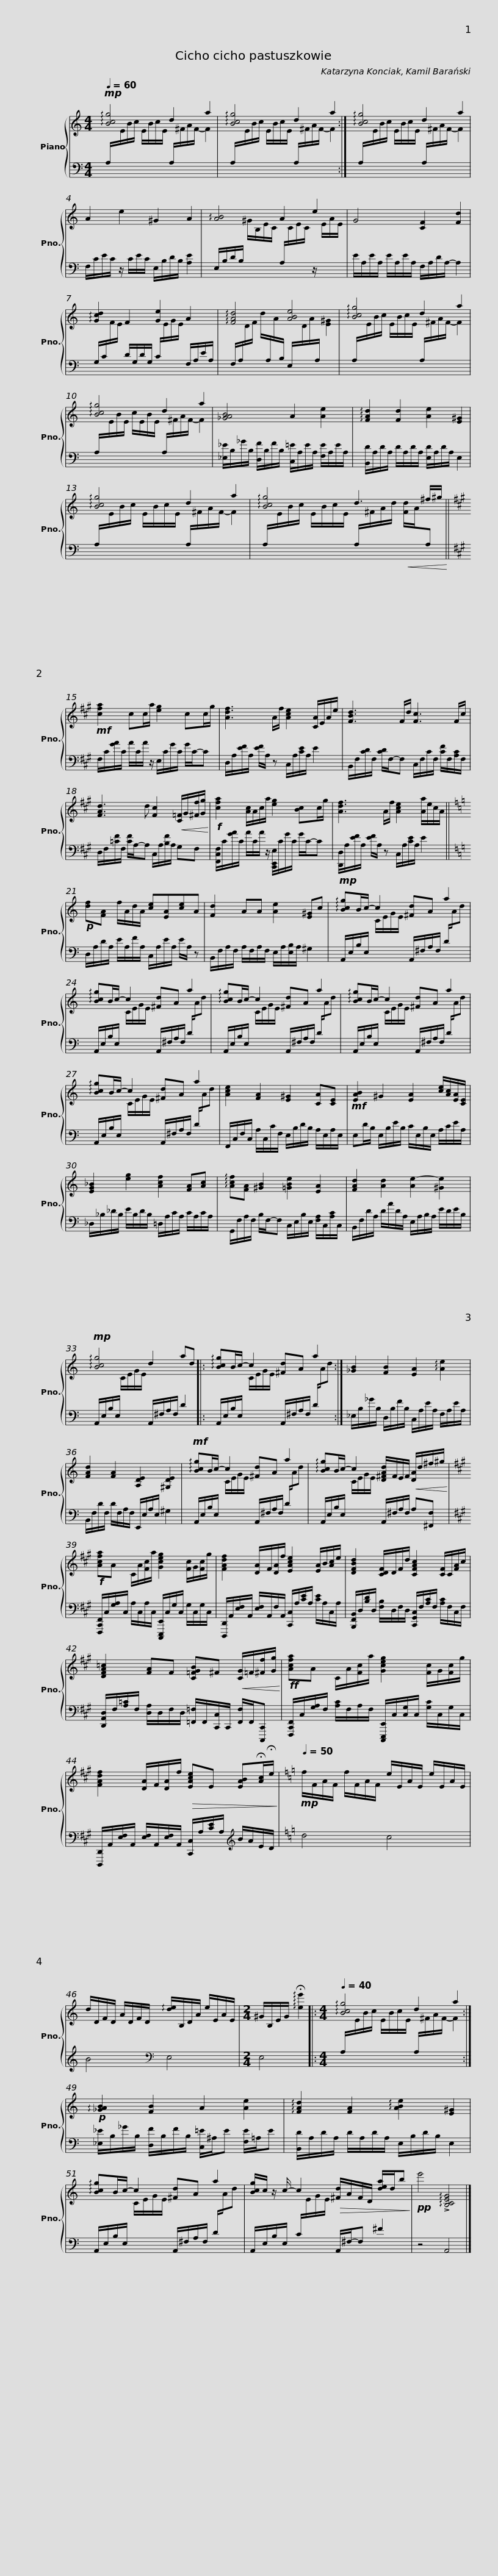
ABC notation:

X:1
%%score { 1 | 2 }
L:1/8
Q:1/4=60
M:4/4
I:linebreak $
K:C
V:1 treble
V:2 bass
V:1
!mp! !arpeggio![Bcg]4 d2 a2 | !arpeggio![Bcg]4 d2 a2 :| !arpeggio![Bcg]4 d2 a2 |$ A2 e2 ^G2 A2 | !arpeggio![AB]4 A2 e2 | %5
 G4 [CF]2 [Fd]2 |$ !arpeggio![Gcd]2 F2 [Ge]2 A2 | !arpeggio![FAd]4 [ABe]4 | !arpeggio![Bcg]4 d2 a2 |$ !arpeggio![Bcg]4 d2 a2 | %10
 [_GAB]4 A2 [Ae]2 | !arpeggio![FAd]2 [Fd]2 [Ae]2 [E^G]2 |$ !arpeggio![Bcg]4 d2 a2 | !arpeggio![Bcg]4 d3 ^f/^g/ ||$[K:A]!mf! [cfa]2 cc/a/ [eg]2 cc/g/ | %15
 [Adf]3 A/f/ [Ace]2 [CA]/E/A/e/ |$ [FBd]3 F/d/ [Fc]3 F/c/ | [FAd]3 d [Fc]2!<(! [C=F]/G/[^Ff]/[Gg]/!<)! |$!f! [cfa]2 [Ac]/A/c/a/ [eg]2 [Bc]c/g/ | [Adf]3 A/f/ [Ace]2 [Aa]/e/c/A/ ||$ %20
[K:C]!p! [df][FA] f/A/d/A/ [ce][EA][ce]A | [Fd]2 AA [Ae]2 [E^G]c |!mp! !arpeggio![Bcg]B/c/- c2 [^Fd]A a2 |$ !arpeggio![Bcg]B/c/- c2 [^Fd]A a2 | !arpeggio![Bcg]B/c/- c2 [^Fd]A a2 |$ %25
 !arpeggio![Bcg]B/c/- c2 [^Fd]A a2 | !arpeggio![Bcg]B/c/- c2 [^Fd]A a2 |$ [Ace]2 [FA]2 [E^G]2 [CA][CE] |!mf! [EAB]2 ^G2 [EA]2 [ce]/[Ac]/[EA]/[CE]/ |$ [EG_B]2 [eg]2 [Acf]2 [FA][Ac] | %30
 !arpeggio![Acf][FA] [^GB]2 [=GBe]2 [EA]2 |$ [FAd]2 [Ad]2 [Ae-]2 [^Ge]2 |!mp! !arpeggio![Bcg]4 d2 ad |:$ !arpeggio![Bcg]B/c/- c2 [^Fd]A a2 :| [_GB]2 [FB]2 [EA]2 !arpeggio![Ae]2 |$ %35
 [FAd]2 [FA]2 [A,DE]2 [^G,DE]2 |!mf! !arpeggio![Bcg]B/c/- c2 [^Fd]A a2 |$ !arpeggio![Bcg]B/c/- c2 [D^FAd]/F/E/F/!<(! [DA]/d/^f/^g/!<)! |[K:A]!f! [Acfa]A C/A/[Fc]/a/ [Gceg]2 [Fc]/G/[Fc]/g/ |$ [FAdf]2 [DA]/F/[DA]/f/ [EAce]2 [EA]/B/[Ac]/e/ | %40
 [DFBd]2 [CDF]/D/F/d/ [CFAc]2 [CF]/C/[FA]/c/ |$ [DFA=c]2 [FA]F [C=FGB]^F!<(! [CG]/=F/[^Ff]/[Gg]/!<)! |!ff! [Acfa]A C/A/[Fc]/a/ [Gceg]2 [Fc]/G/[Fc]/g/ |$ [FAdf]2 [DA]/F/[DA]/f/!>(! [EAce]E [EAB]!fermata![Ac]/!fermata!e/!>)! |[K:C]!mp![Q:1/4=50] f/F/A/F/ f/F/A/F/ e/E/A/E/ e/E/A/E/ |$ %45
 d/D/F/D/ A/D/F/D/ !arpeggio![de]/B,/D/A/ e/E/A/E/ |[M:2/4] ^G/B,/E/G/ !arpeggio!!fermata![ee']2 |:[M:4/4][Q:1/4=40] !arpeggio![Bcg]4 d2 a2 :|$!p! !arpeggio![_GAB]2 [FB]2 A2 [Ae]2 | !arpeggio![FAd]2 [FA]2 !arpeggio![ABe]2 [E^G]2 |$ %50
 !arpeggio![Bcg]B/c/- c2 [^Fd]A a2 | [Bcg]/c/ z/ c/- c2!>(! [^Fd]/A/F/D/ [dea]/d/b!>)! |!pp! e'4 !arpeggio!!>![B,CEG]4 |] %53
V:2
 A,/[I:staff -1]E/B/c/ E/B/c/E/[I:staff +1] A,/[I:staff -1]^F/A/F/- F2 |[I:staff +1] A,/[I:staff -1]E/B/c/ E/B/c/E/[I:staff +1] A,/[I:staff -1]^F/A/F/- F2 :|[I:staff +1] A,/[I:staff -1]E/B/c/ E/B/c/E/[I:staff +1] A,/[I:staff -1]^F/A/F/- F2 |$[I:staff +1] F,/C/E/C/ z/ C/E/C/ E,/B,/D/B,/ [A,E]2 | E,/B,/D/B,/[I:staff -1] ^G/B,/E/C/[I:staff +1] A,/[I:staff -1]C/E/C/[I:staff +1] z/[I:staff -1] E/A/E/ | %5
[I:staff +1] E/A,/E/A,/ E/A,/E/A,/ F,/A,/D/A,/- A,2 |$ G,/C/[I:staff -1]F/E/[I:staff +1] D/G,/D/G,/ C/[I:staff -1]E/G/E/[I:staff +1] F,/A,/E/A,/ | F,/A,/[I:staff -1]D/F/ d/[I:staff +1]A,/[I:staff -1]A/[I:staff +1]B,/ E,/[I:staff -1]D/A/[I:staff +1]A,/[I:staff -1] [E^G]2 |[I:staff +1] A,/[I:staff -1]E/B/c/ E/B/c/E/[I:staff +1] A,/[I:staff -1]^F/A/F/- F2 |$[I:staff +1] A,/[I:staff -1]E/B/E/ c/E/B/E/[I:staff +1] A,/[I:staff -1]^F/A/F/- F2 | %10
[I:staff +1] [_E,_E]/B,/_G/B,/ [D,F]/B,/F/B,/ [C,=E]/A,/E/A,/ [F,E]/A,/E/A,/ | [B,,D]/A,/D/A,/ D/A,/D/A,/ [E,D]/A,/D/A,/ E,2 |$ A,/[I:staff -1]E/B/c/ E/B/c/E/[I:staff +1] A,/[I:staff -1]^F/A/F/- F2 |[I:staff +1] A,/[I:staff -1]E/B/c/ E/B/c/E/[I:staff +1] A,/[I:staff -1]^F/A/d/!<(! [Fd]/A/[I:staff +1]A,!<)! ||$[K:A] F,/C/[GA]/C/ A/C/A/ z/ E,/C/G/C/ G/C/-C | %15
 D,/A,/[EF]/A,/ [EF]/A,/ z C,/A,/[CE]/A,/ E2 |$ B,,/F,/[CD]/F,/ [CD]/F,/-F, C,/F,/C/F,/ [CF]/F,/[A,C]/F,/ | D,/F,/[=CF]/F,/ [CF]/A,/-A, C,/A,/[B,F]/A,/ G,F, |$ [F,,C,F,]/C/[GA]/C/ A/C/A/ z/ [C,,E,,E,]/C/G/C/ G/C/-C | [D,,D,]/A,/[EF]/A,/ [EF]/A,/ z C,/A,/[CE]/A,/ E2 ||$ %20
[K:C] D,/A,/D/A,/ E/A,/F/A,/ C,/A,/E/A,/ E/A,/ z | B,,/F,/A,/F,/ A,/F,/A,/F,/ E,/A,/[E,B,]/A,/ ^G,2 | A,,/E,/B,/E,/[I:staff -1] C/E/G/E/[I:staff +1] A,,/^F,/A,/F,/ D/[I:staff -1]A/d |$[I:staff +1] A,,/E,/B,/E,/[I:staff -1] C/E/G/E/[I:staff +1] A,,/^F,/A,/F,/ D/[I:staff -1]A/d |[I:staff +1] A,,/E,/B,/E,/[I:staff -1] C/E/G/E/[I:staff +1] A,,/^F,/A,/F,/ D/[I:staff -1]A/d |$ %25
[I:staff +1] A,,/E,/B,/E,/[I:staff -1] C/E/G/E/[I:staff +1] A,,/^F,/A,/F,/ D/[I:staff -1]A/d |[I:staff +1] A,,/E,/B,/E,/[I:staff -1] C/E/G/E/[I:staff +1] A,,/^F,/A,/F,/ D/[I:staff -1]A/d |$[I:staff +1] F,,/C,/F,/C,/ A,/C,/C/F,/ E,/B,/D/B,/ A,/E,/A,/E,/ | E,D/B,/ E,/B,/E/B,/ C/E,/B,/E,/ A,/C/E/A,/ |$ _D,/_B,/_D/B,/ E/B,/D/B,/ =D,/A,/C/A,/ C/A,/C/A,/ | %30
 G,,/F,/A,/F,/ B,/F,/-F, C,/E,/B,/E,/ [F,A,]/C,/[A,C]/C,/ |$ B,,/F,/D/A,/ D/A/D/A,/ E,/A,/B,/A,/ E/D/E/B,/ | A,,/E,/B,/E,/[I:staff -1] C/E/G/E/[I:staff +1] A,,/^F,/A,/F,/ D2 |:$ A,,/E,/B,/E,/[I:staff -1] C/E/G/E/[I:staff +1] A,,/^F,/A,/F,/ D/[I:staff -1]A/d :|[I:staff +1] _E,/B,/_G/B,/ D,/B,/F/B,/ C,/A,/E/A,/ F,/A,/E/A,/ |$ %35
 B,,/F,/D/F,/ D/F,/A,/F,/ E,,/E,/A,/E,/ ^G,2 | A,,/E,/B,/E,/[I:staff -1] C/E/G/E/[I:staff +1] A,,/^F,/A,/F,/ D/[I:staff -1]A/d |$[I:staff +1] A,,/E,/B,/E,/[I:staff -1] C/E/G/E/[I:staff +1] A,,/^F,/A,/F,/ A,[^F,,F,] |[K:A] [F,,,C,,F,,]/C,/[G,A,]/C,/ A,/C,/A,/C,/ [C,,,E,,,E,,]/C,/G,/C,/ G,/C,/G,/C,/ |$ [D,,,D,,]/A,,/[E,F,]/A,,/ [E,F,]/A,,/F,/A,,/ [C,,C,]/A,/[CE]/A,/ [CE]/A,/C,/A,/ | %40
 [B,,,F,,B,,]/D,/[B,D]/D,/ [F,B,]/D,/F,/D,/ [C,,G,,C,]/F,/[A,C]/F,/ [A,C]/F,/C,/F,/ |$ [D,,A,,D,]/F,/[A,=C]/F,/ [D,A,]/D,/F,/D,/ [=F,,=F,]/F,,/[C,,C,]/C,,/ [F,,F,]/F,,/[C,,,C,,] | [F,,,C,,F,,]/C,/[G,A,]/F,/ [A,C]/F,/A,/F,/ [C,,,E,,,E,,]/C,/[C,G,]/C,/ [G,C]/C,/G,/C,/ |$ [D,,,D,,]/A,,/[E,F,]/A,,/ [E,F,]/A,,/[E,F,]/A,,/ [C,,C,]/A,/[CE]/A,/[K:treble] B/A/E/D/ |[K:C] d4 c4 |$ %45
 B4[K:bass] E,4 |[M:2/4] E,4 |:[M:4/4] A,/[I:staff -1]E/B/c/ E/B/c/E/[I:staff +1] A,/[I:staff -1]^F/A/F/- F2 :|$[I:staff +1] [_E,_E]/B,/_G/B,/ [D,F]/B,/F/B,/ [C,=E]/^A,/E [F,E]/=A,/E | [B,,D]/A,/D/A,/ D/A,/D/A,/ E,/B,/D/B,/ E,2 |$ %50
 A,,/E,/B,/E,/[I:staff -1] C/E/G/E/[I:staff +1] A,,/^F,/A,/F,/ D/[I:staff -1]A/d |[I:staff +1] A,,/E,/B,/E,/ C/[I:staff -1]E/G/E/[I:staff +1] A,,/^F,/-F, ^F2 | z4 A,,4 |] %53
